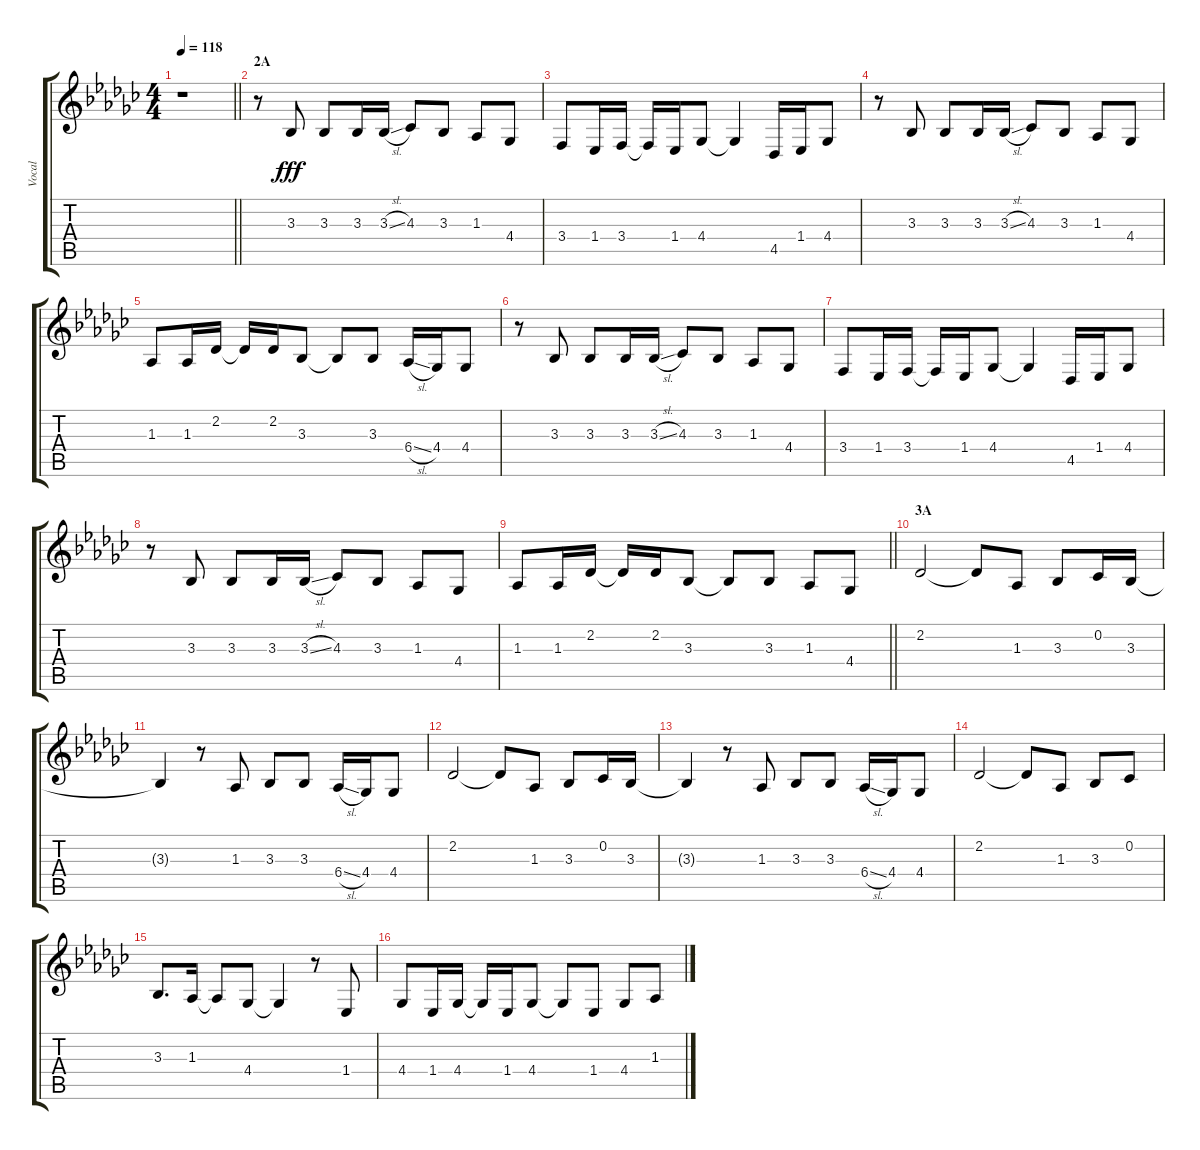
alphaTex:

\track ("Vocal" "Vocal") {instrument voiceoohs}
\staff {score tabs}
\tuning (E4 B3 G3 D3 A2 E2) {hide}
\ts (4 4)
\tempo 118
\clef g2
\barLineRight lightlight
\ks gb
r.1{dy fff} |
\section ("" "2A")
r.8 3.3.8 3.3.8 3.3.16 3.3{sl}.16 4.3.8 3.3.8 1.3.8 4.4.8 |
3.4.8 1.4.16 3.4.16 3.4{t}.16 1.4.16 4.4.8 4.4{t}.4 4.5.16 1.4.16 4.4.8 |
r.8 3.3.8 3.3.8 3.3.16 3.3{sl}.16 4.3.8 3.3.8 1.3.8 4.4.8 |
1.3.8 1.3.16 2.2.16 2.2{t}.16 2.2.16 3.3.8 3.3{t}.8 3.3.8 6.4{sl}.16 4.4.16 4.4.8 |
r.8 3.3.8 3.3.8 3.3.16 3.3{sl}.16 4.3.8 3.3.8 1.3.8 4.4.8 |
3.4.8 1.4.16 3.4.16 3.4{t}.16 1.4.16 4.4.8 4.4{t}.4 4.5.16 1.4.16 4.4.8 |
r.8 3.3.8 3.3.8 3.3.16 3.3{sl}.16 4.3.8 3.3.8 1.3.8 4.4.8 |
\barLineRight lightlight
1.3.8 1.3.16 2.2.16 2.2{t}.16 2.2.16 3.3.8 3.3{t}.8 3.3.8 1.3.8 4.4.8 |
\section ("" "3A")
2.2.2 2.2{t}.8 1.3.8 3.3.8 0.2.16 3.3.16 |
3.3{t}.4 r.8 1.3.8 3.3.8 3.3.8 6.4{sl}.16 4.4.16 4.4.8 |
2.2.2 2.2{t}.8 1.3.8 3.3.8 0.2.16 3.3.16 |
3.3{t}.4 r.8 1.3.8 3.3.8 3.3.8 6.4{sl}.16 4.4.16 4.4.8 |
2.2.2 2.2{t}.8 1.3.8 3.3.8 0.2.8 |
3.3.8{d} 1.3.16 1.3{t}.8 4.4.8 4.4{t}.4 r.8 1.4.8 |
4.4.8 1.4.16 4.4.16 4.4{t}.16 1.4.16 4.4.8 4.4{t}.8 1.4.8 4.4.8 1.3.8
